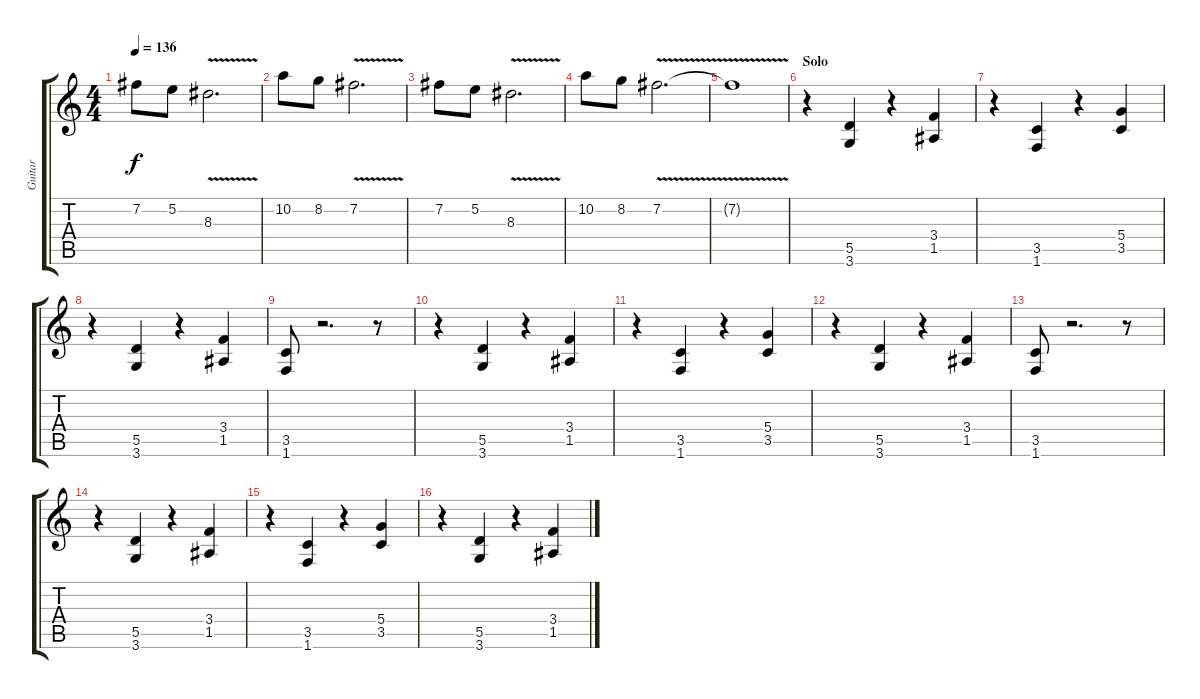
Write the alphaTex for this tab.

\track ("Guitar" "Guitar") {instrument distortionguitar}
\staff {score tabs}
\tuning (E4 B3 G3 D3 A2 E2) {hide}
\ts (4 4)
\tempo 136
\clef g2
\ks c
7.2.8{dy f} 5.2.8 8.3{v}.2{d} |
10.2.8 8.2.8 7.2{v}.2{d} |
7.2.8 5.2.8 8.3{v}.2{d} |
10.2.8 8.2.8 7.2{v}.2{d} |
7.2{t}.1 |
\section ("" "Solo")
r.4 (5.5 3.6).4 r.4 (3.4 1.5).4 |
r.4 (3.5 1.6).4 r.4 (5.4 3.5).4 |
r.4 (5.5 3.6).4 r.4 (3.4 1.5).4 |
(3.5 1.6).8 r.2{d} r.8 |
r.4 (5.5 3.6).4 r.4 (3.4 1.5).4 |
r.4 (3.5 1.6).4 r.4 (5.4 3.5).4 |
r.4 (5.5 3.6).4 r.4 (3.4 1.5).4 |
(3.5 1.6).8 r.2{d} r.8 |
r.4 (5.5 3.6).4 r.4 (3.4 1.5).4 |
r.4 (3.5 1.6).4 r.4 (5.4 3.5).4 |
r.4 (5.5 3.6).4 r.4 (3.4 1.5).4
